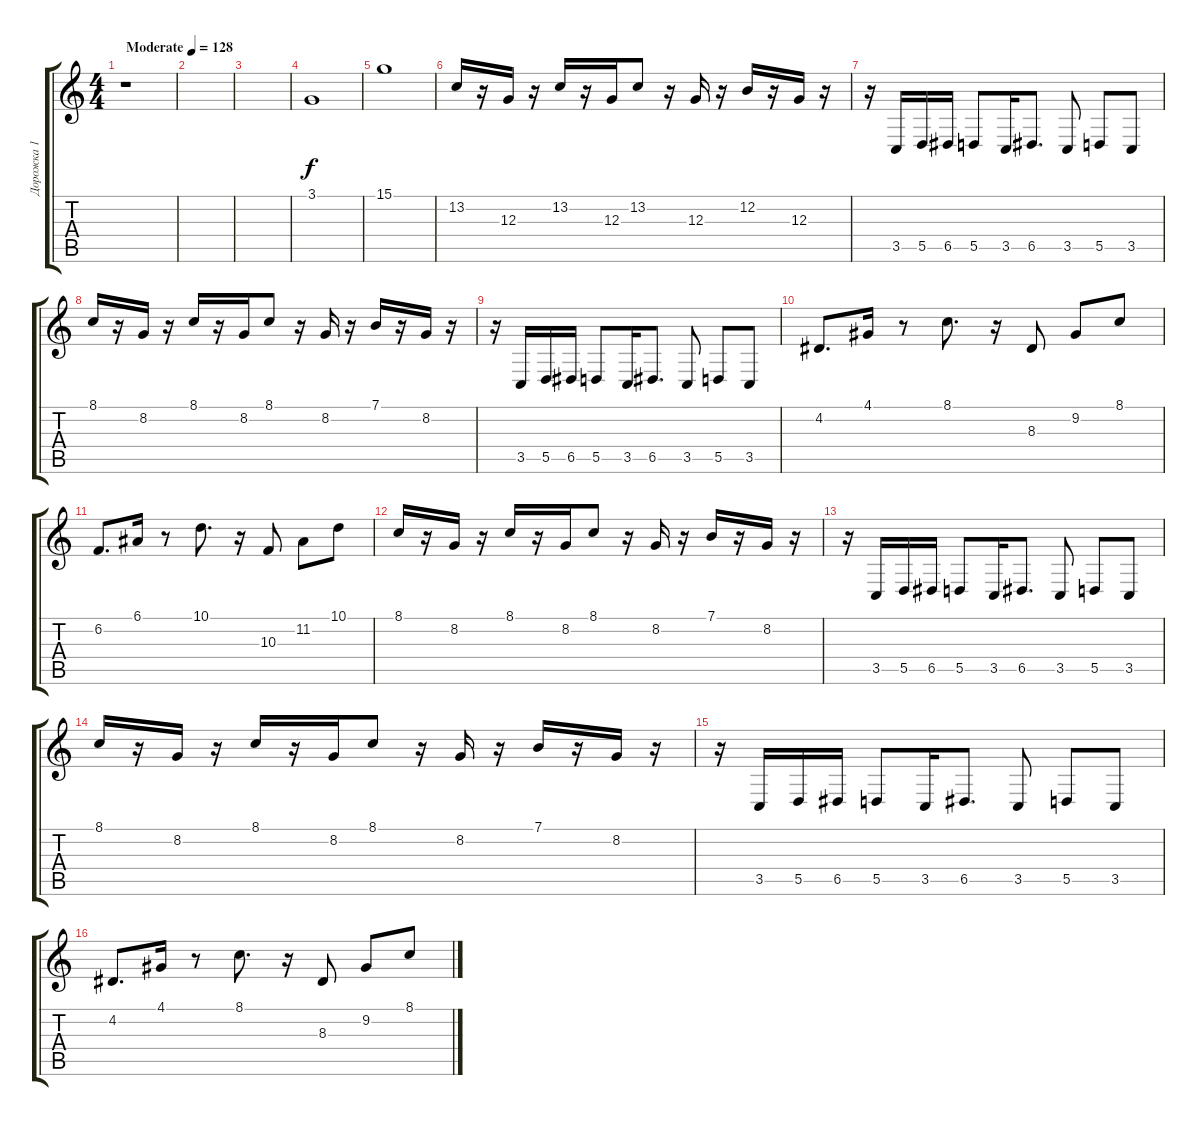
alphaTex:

\track ("Дорожка 1" "Дорожка 1") {instrument lead2sawtooth}
\staff {score tabs}
\tuning (E4 B3 G3 D3 A2 E2) {hide}
\ts (4 4)
\tempo (128 "Moderate")
\clef g2
\ks c
r.1{dy f instrument lead2sawtooth} |
|
|
3.1.1 |
15.1.1 |
13.2.16 r.16 12.3.16 r.16 13.2.16 r.16 12.3.16 13.2.8 r.16 12.3.16 r.16 12.2.16 r.16 12.3.16 r.16 |
r.16 3.5.16 5.5.16 6.5.16 5.5.8 3.5.16 6.5.8{d} 3.5.8 5.5.8 3.5.8 |
8.1.16 r.16 8.2.16 r.16 8.1.16 r.16 8.2.16 8.1.8 r.16 8.2.16 r.16 7.1.16 r.16 8.2.16 r.16 |
r.16 3.5.16 5.5.16 6.5.16 5.5.8 3.5.16 6.5.8{d} 3.5.8 5.5.8 3.5.8 |
4.2.8{d} 4.1.16 r.8 8.1.8{d} r.16 8.3.8 9.2.8 8.1.8 |
6.2.8{d} 6.1.16 r.8 10.1.8{d} r.16 10.3.8 11.2.8 10.1.8 |
8.1.16 r.16 8.2.16 r.16 8.1.16 r.16 8.2.16 8.1.8 r.16 8.2.16 r.16 7.1.16 r.16 8.2.16 r.16 |
r.16 3.5.16 5.5.16 6.5.16 5.5.8 3.5.16 6.5.8{d} 3.5.8 5.5.8 3.5.8 |
8.1.16 r.16 8.2.16 r.16 8.1.16 r.16 8.2.16 8.1.8 r.16 8.2.16 r.16 7.1.16 r.16 8.2.16 r.16 |
r.16 3.5.16 5.5.16 6.5.16 5.5.8 3.5.16 6.5.8{d} 3.5.8 5.5.8 3.5.8 |
4.2.8{d} 4.1.16 r.8 8.1.8{d} r.16 8.3.8 9.2.8 8.1.8
